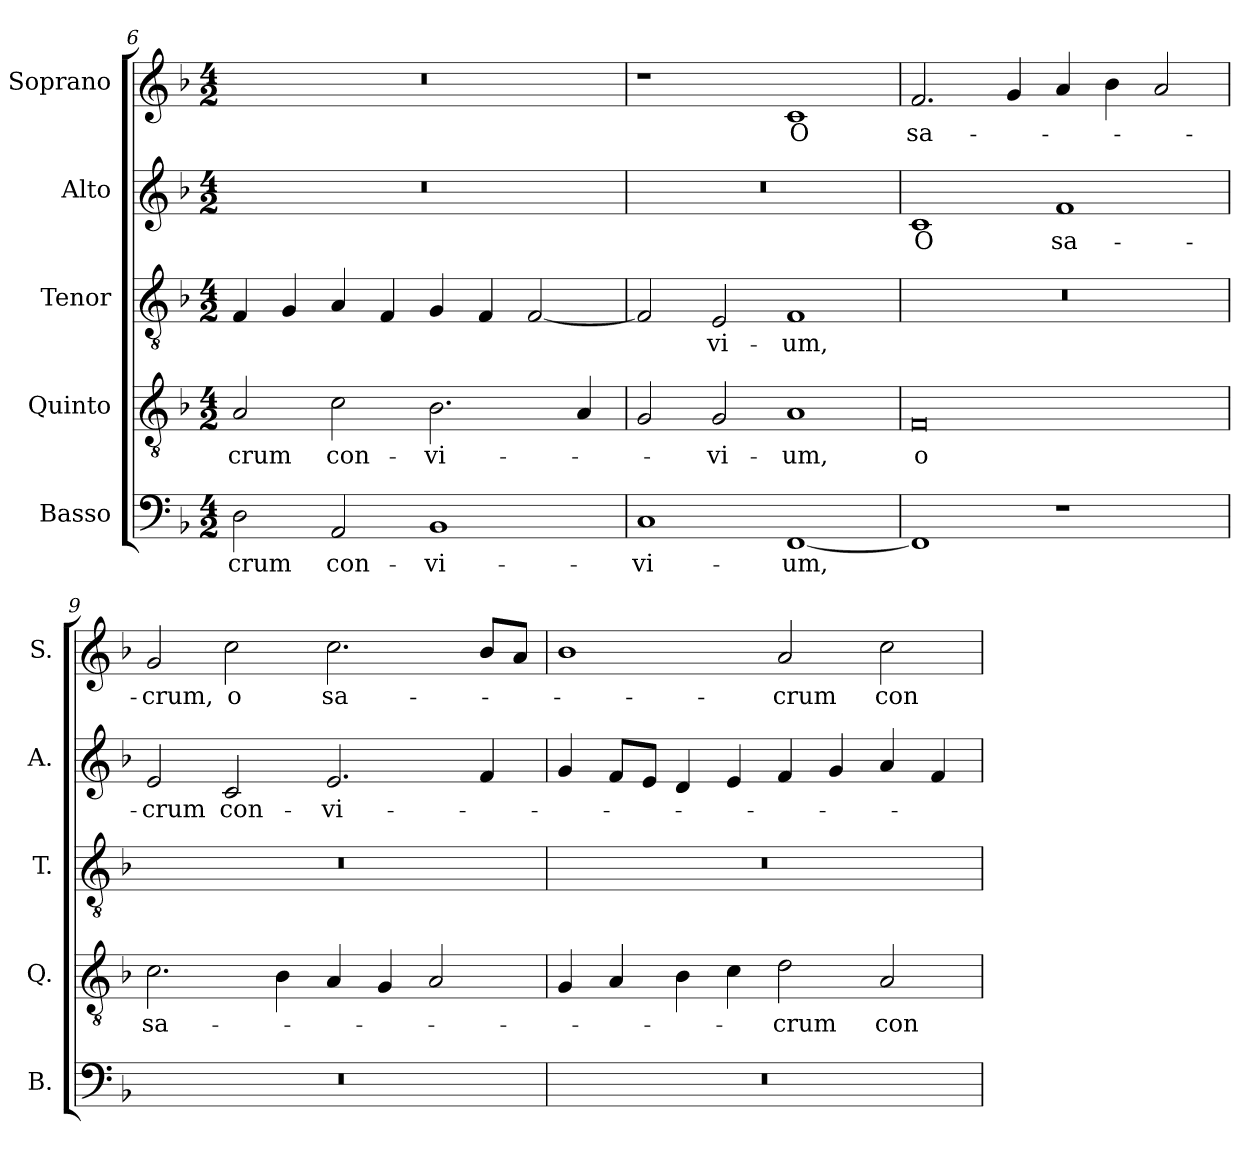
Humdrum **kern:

**kern	**text	**kern	**text	**kern	**text	**kern	**text	**kern	**text
*part5	*part5	*part4	*part4	*part3	*part3	*part2	*part2	*part1	*part1
*staff5	*staff5	*staff4	*staff4	*staff3	*staff3	*staff2	*staff2	*staff1	*staff1
*I"Basso	*	*I"Quinto	*	*I"Tenor	*	*I"Alto	*	*I"Soprano	*
*I'B.	*	*I'Q.	*	*I'T.	*	*I'A.	*	*I'S.	*
*clefF4	*	*clefGv2	*	*clefGv2	*	*clefG2	*	*clefG2	*
*	*	*ITrd7c12	*	*ITrd7c12	*	*	*	*	*
*k[b-]	*	*k[b-]	*	*k[b-]	*	*k[b-]	*	*k[b-]	*
*F:	*	*F:	*	*F:	*	*F:	*	*F:	*
*M4/2	*	*M4/2	*	*M4/2	*	*M4/2	*	*M4/2	*
=6	=6	=6	=6	=6	=6	=6	=6	=6	=6
!	!LO:LY:b:color=#000000	!	!	!	!	!	!	!	!
!	!	!	!LO:LY:b:color=#000000	!	!	!LO:N:vis=1	!	!LO:N:vis=1	!
2Di\	-crum	2AAi/	-crum	4FFi/	.	0r	.	0r	.
.	.	.	.	4GGi/	.	.	.	.	.
!	!LO:LY:b:color=#000000	!	!	!	!	!	!	!	!
!	!	!	!LO:LY:b:color=#000000	!	!	!	!	!	!
2AAi/	con-	2Ci\	con-	4AAi/	.	.	.	.	.
.	.	.	.	4FFi/	.	.	.	.	.
!	!LO:LY:b:color=#000000	!	!	!	!	!	!	!	!
!	!	!	!LO:LY:b:color=#000000	!	!	!	!	!	!
1BB-i	-vi-	2.BB-i\	-vi-	4GGi/	.	.	.	.	.
.	.	.	.	4FFi/	.	.	.	.	.
.	.	.	.	[2FFi/	.	.	.	.	.
.	.	4AAi/	.	.	.	.	.	.	.
=7	=7	=7	=7	=7	=7	=7	=7	=7	=7
!	!LO:LY:b:color=#000000	!	!	!	!	!LO:N:vis=1	!	!	!
1Ci	-vi-	2GGi/	.	2FFi/]	.	0r	.	1r	.
!	!	!	!LO:LY:b:color=#000000	!	!	!	!	!	!
!	!	!	!	!	!LO:LY:b:color=#000000	!	!	!	!
.	.	2GGi/	-vi-	2EEi/	-vi-	.	.	.	.
!	!LO:LY:b:color=#000000	!	!	!	!	!	!	!	!
!	!	!	!LO:LY:b:color=#000000	!	!	!	!	!	!
!	!	!	!	!	!LO:LY:b:color=#000000	!	!	!	!
!	!	!	!	!	!	!	!	!	!LO:LY:b:color=#000000
[1FFi	-um,	1AAi	-um,	1FFi	-um,	.	.	1ci	O
!!LO:LB:g=z
=8	=8	=8	=8	=8	=8	=8	=8	=8	=8
!	!	!	!LO:LY:b:color=#000000	!LO:N:vis=1	!	!	!	!	!
!	!	!	!	!	!	!	!LO:LY:b:color=#000000	!	!
!	!	!	!	!	!	!	!	!	!LO:LY:b:color=#000000
1FFi]	.	0FFi	o	0r	.	1ci	O	2.fi/	sa-
.	.	.	.	.	.	.	.	4gi/	.
!	!	!	!	!	!	!	!LO:LY:b:color=#000000	!	!
1r	.	.	.	.	.	1fi	sa-	4ai/	.
.	.	.	.	.	.	.	.	4b-i\	.
.	.	.	.	.	.	.	.	2ai/	.
=9	=9	=9	=9	=9	=9	=9	=9	=9	=9
!LO:N:vis=1	!	!	!	!	!	!	!	!	!
!	!	!	!LO:LY:b:color=#000000	!LO:N:vis=1	!	!	!	!	!
!	!	!	!	!	!	!	!LO:LY:b:color=#000000	!	!
!	!	!	!	!	!	!	!	!	!LO:LY:b:color=#000000
0r	.	2.Ci\	sa-	0r	.	2ei/	-crum	2gi/	-crum,
!	!	!	!	!	!	!	!LO:LY:b:color=#000000	!	!
!	!	!	!	!	!	!	!	!	!LO:LY:b:color=#000000
.	.	.	.	.	.	2ci/	con-	2cci\	o
.	.	4BB-i\	.	.	.	.	.	.	.
!	!	!	!	!	!	!	!LO:LY:b:color=#000000	!	!
!	!	!	!	!	!	!	!	!	!LO:LY:b:color=#000000
.	.	4AAi/	.	.	.	2.ei/	-vi-	2.cci\	sa-
.	.	4GGi/	.	.	.	.	.	.	.
.	.	2AAi/	.	.	.	.	.	.	.
.	.	.	.	.	.	4fi/	.	8b-i/L	.
.	.	.	.	.	.	.	.	8ai/J	.
=10	=10	=10	=10	=10	=10	=10	=10	=10	=10
!LO:N:vis=1	!	!	!	!LO:N:vis=1	!	!	!	!	!
0r	.	4GGi/	.	0r	.	4gi/	.	1b-i	.
.	.	4AAi/	.	.	.	8fi/L	.	.	.
.	.	.	.	.	.	8ei/J	.	.	.
.	.	4BB-i\	.	.	.	4di/	.	.	.
.	.	4Ci\	.	.	.	4ei/	.	.	.
!	!	!	!LO:LY:b:color=#000000	!	!	!	!	!	!
!	!	!	!	!	!	!	!	!	!LO:LY:b:color=#000000
.	.	2Di\	-crum	.	.	4fi/	.	2ai/	-crum
.	.	.	.	.	.	4gi/	.	.	.
!	!	!	!LO:LY:b:color=#000000	!	!	!	!	!	!
!	!	!	!	!	!	!	!	!	!LO:LY:b:color=#000000
.	.	2AAi/	con-	.	.	4ai/	.	2cci\	con-
.	.	.	.	.	.	4fi/	.	.	.
=	=	=	=	=	=	=	=	=	=
*-	*-	*-	*-	*-	*-	*-	*-	*-	*-
